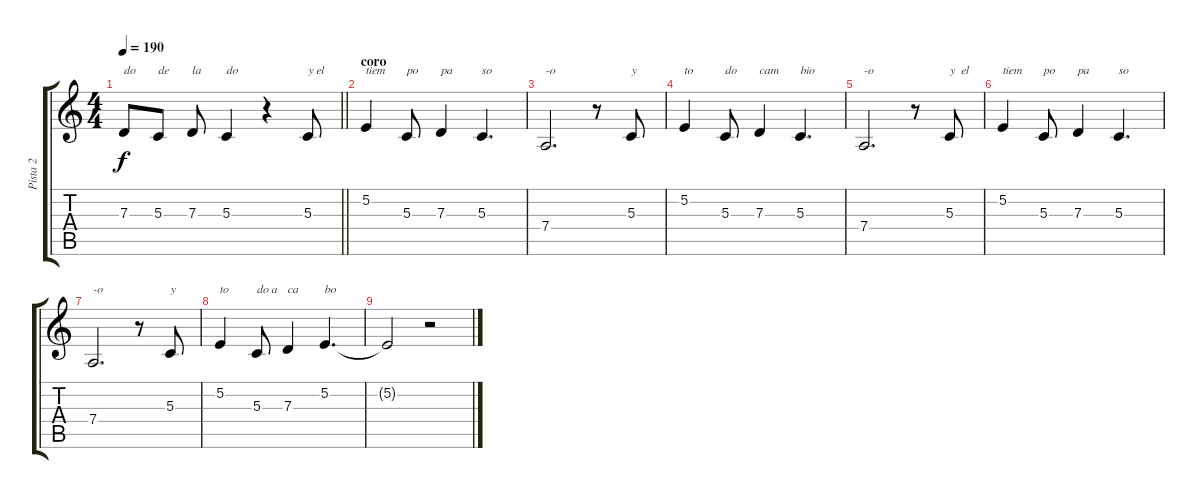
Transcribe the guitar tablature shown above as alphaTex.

\track ("Pista 2" "Pista 2") {instrument lead1square}
\staff {score tabs}
\tuning (E4 B3 G3 D3 A2 E2) {hide}
\ts (4 4)
\tempo 190
\clef g2
\barLineRight lightlight
\ks c
7.3.8{txt "do" dy f} 5.3.8{txt "de"} 7.3.8{txt "la"} 5.3.4{txt "do"} r.4 5.3.8{txt "y el"} |
\section ("" "coro")
5.2.4{txt "tiem"} 5.3.8{txt "po"} 7.3.4{txt "pa"} 5.3.4{d txt "so"} |
7.4.2{d txt "-o"} r.8 5.3.8{txt "y"} |
5.2.4{txt "to"} 5.3.8{txt "do"} 7.3.4{txt "cam"} 5.3.4{d txt "bio"} |
7.4.2{d txt "-o"} r.8 5.3.8{txt "y  el"} |
5.2.4{txt "tiem"} 5.3.8{txt "po"} 7.3.4{txt "pa"} 5.3.4{d txt "so"} |
7.4.2{d txt "-o"} r.8 5.3.8{txt "y"} |
5.2.4{txt "to"} 5.3.8{txt "do a"} 7.3.4{txt "ca"} 5.2.4{d txt "bo"} |
5.2{t}.2 r.2
